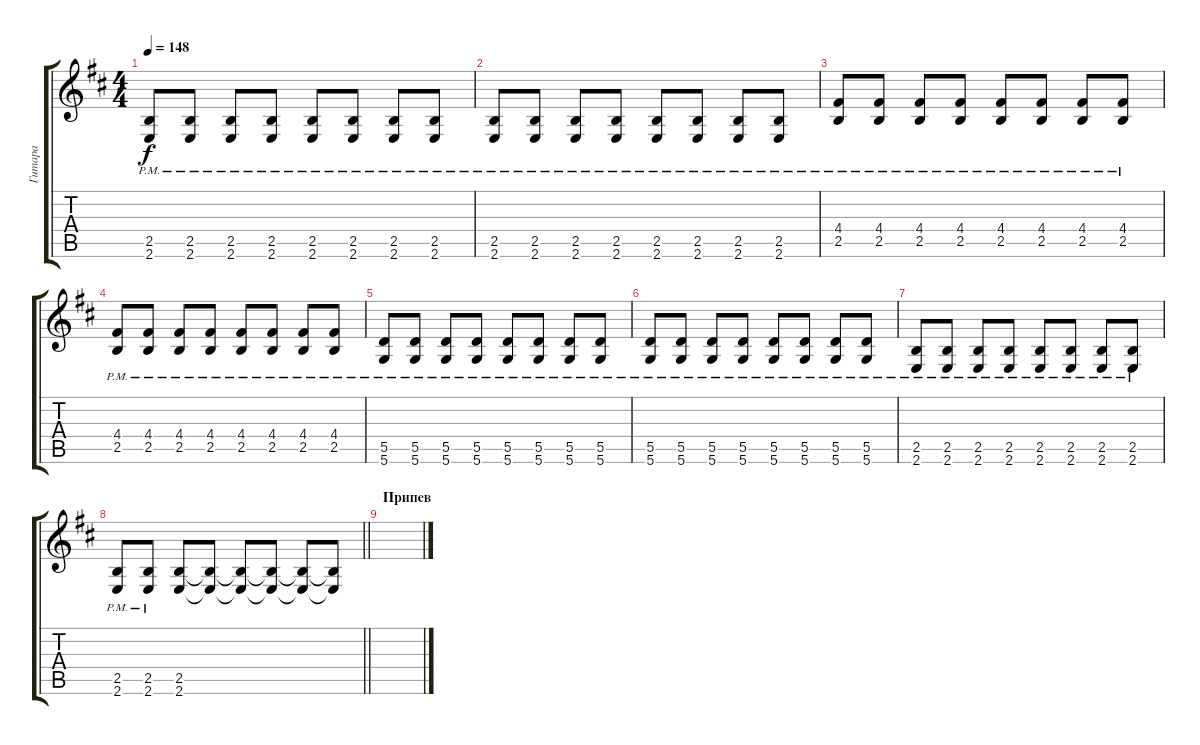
\track ("Гитара" "Гитара") {instrument distortionguitar}
\staff {score tabs}
\tuning (E4 B3 G3 D3 A2 D2) {hide}
\ts (4 4)
\tempo 148
\clef g2
\ks bminor
(2.5{pm} 2.6{pm}).8{dy f} (2.5{pm} 2.6{pm}).8 (2.5{pm} 2.6{pm}).8 (2.5{pm} 2.6{pm}).8 (2.5{pm} 2.6{pm}).8 (2.5{pm} 2.6{pm}).8 (2.5{pm} 2.6{pm}).8 (2.5{pm} 2.6{pm}).8 |
(2.5{pm} 2.6{pm}).8 (2.5{pm} 2.6{pm}).8 (2.5{pm} 2.6{pm}).8 (2.5{pm} 2.6{pm}).8 (2.5{pm} 2.6{pm}).8 (2.5{pm} 2.6{pm}).8 (2.5{pm} 2.6{pm}).8 (2.5{pm} 2.6{pm}).8 |
(4.4{pm} 2.5{pm}).8 (4.4{pm} 2.5{pm}).8 (4.4{pm} 2.5{pm}).8 (4.4{pm} 2.5{pm}).8 (4.4{pm} 2.5{pm}).8 (4.4{pm} 2.5{pm}).8 (4.4{pm} 2.5{pm}).8 (4.4{pm} 2.5{pm}).8 |
(4.4{pm} 2.5{pm}).8 (4.4{pm} 2.5{pm}).8 (4.4{pm} 2.5{pm}).8 (4.4{pm} 2.5{pm}).8 (4.4{pm} 2.5{pm}).8 (4.4{pm} 2.5{pm}).8 (4.4{pm} 2.5{pm}).8 (4.4{pm} 2.5{pm}).8 |
(5.5{pm} 5.6{pm}).8 (5.5{pm} 5.6{pm}).8 (5.5{pm} 5.6{pm}).8 (5.5{pm} 5.6{pm}).8 (5.5{pm} 5.6{pm}).8 (5.5{pm} 5.6{pm}).8 (5.5{pm} 5.6{pm}).8 (5.5{pm} 5.6{pm}).8 |
(5.5{pm} 5.6{pm}).8 (5.5{pm} 5.6{pm}).8 (5.5{pm} 5.6{pm}).8 (5.5{pm} 5.6{pm}).8 (5.5{pm} 5.6{pm}).8 (5.5{pm} 5.6{pm}).8 (5.5{pm} 5.6{pm}).8 (5.5{pm} 5.6{pm}).8 |
(2.5{pm} 2.6{pm}).8 (2.5{pm} 2.6{pm}).8 (2.5{pm} 2.6{pm}).8 (2.5{pm} 2.6{pm}).8 (2.5{pm} 2.6{pm}).8 (2.5{pm} 2.6{pm}).8 (2.5{pm} 2.6{pm}).8 (2.5{pm} 2.6{pm}).8 |
\barLineRight lightlight
(2.5{pm} 2.6{pm}).8 (2.5{pm} 2.6{pm}).8 (2.5 2.6).8 (2.5{t} 2.6{t}).8 (2.5{t} 2.6{t}).8 (2.5{t} 2.6{t}).8 (2.5{t} 2.6{t}).8 (2.5{t} 2.6{t}).8 |
\section ("" "Припев")
